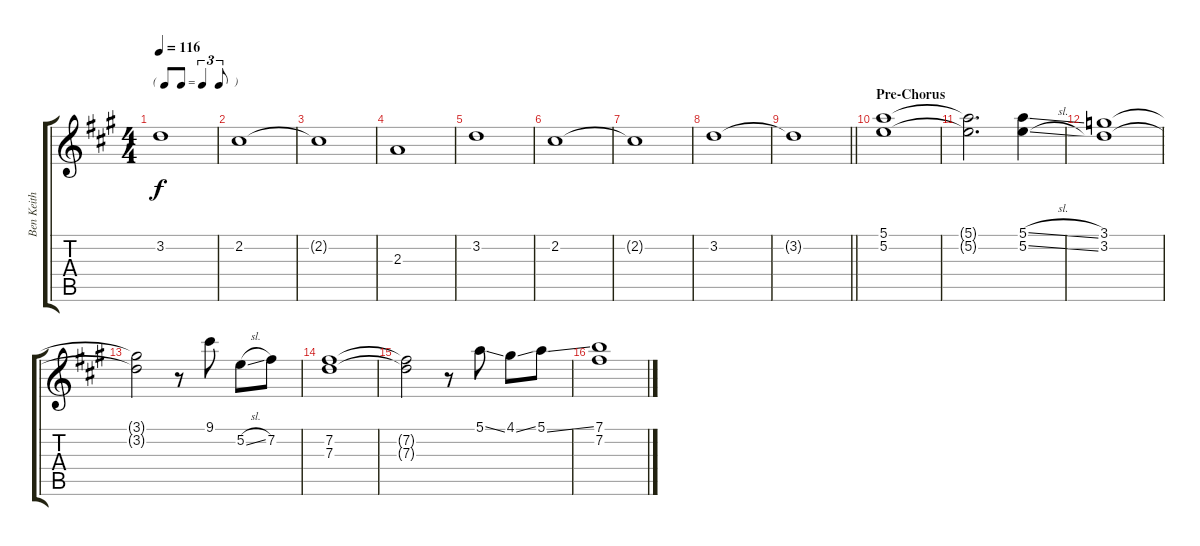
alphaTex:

\track ("Ben Keith - Pedal Steel" "Ben Keith ") {instrument electricguitarclean}
\staff {score tabs}
\tuning (E4 B3 G3 D3 A2 E2) {hide}
\ts (4 4)
\tf triplet8th
\tempo 116
\clef g2
\ks a
3.2{t}.1{dy f} |
2.2.1 |
2.2{t}.1 |
2.3.1 |
3.2.1 |
2.2.1 |
2.2{t}.1 |
3.2.1 |
\barLineRight lightlight
3.2{t}.1 |
\section ("" "Pre-Chorus")
(5.1 5.2).1 |
(5.1{t} 5.2{t}).2{d} (5.1{sl} 5.2{sl}).4 |
(3.1 3.2).1 |
(3.1{t} 3.2{t}).2 r.8 9.1.8 5.2{sl}.8 7.2.8 |
(7.2 7.3).1 |
(7.2{t} 7.3{t}).2 r.8 5.1{ss}.8 4.1{ss}.8 5.1{ss}.8 |
(7.1 7.2).1
